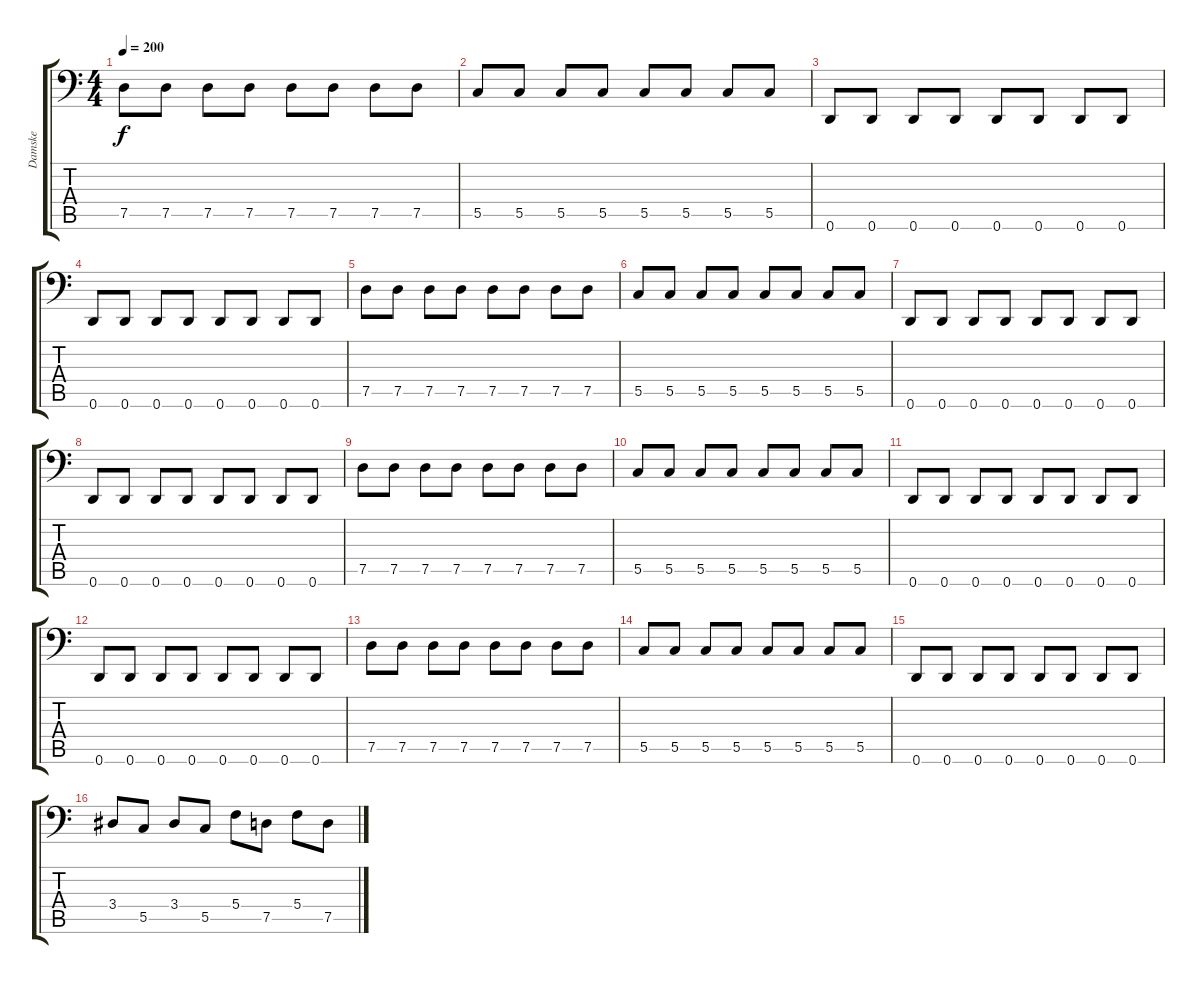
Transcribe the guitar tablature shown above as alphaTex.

\track ("Damske" "Damske") {instrument slapbass1}
\staff {score tabs}
\tuning (D3 A2 F2 C2 G1 D1) {hide}
\ts (4 4)
\tempo 200
\clef f4
\ks c
7.5.8{dy f} 7.5.8 7.5.8 7.5.8 7.5.8 7.5.8 7.5.8 7.5.8 |
5.5.8 5.5.8 5.5.8 5.5.8 5.5.8 5.5.8 5.5.8 5.5.8 |
0.6.8 0.6.8 0.6.8 0.6.8 0.6.8 0.6.8 0.6.8 0.6.8 |
0.6.8 0.6.8 0.6.8 0.6.8 0.6.8 0.6.8 0.6.8 0.6.8 |
7.5.8 7.5.8 7.5.8 7.5.8 7.5.8 7.5.8 7.5.8 7.5.8 |
5.5.8 5.5.8 5.5.8 5.5.8 5.5.8 5.5.8 5.5.8 5.5.8 |
0.6.8 0.6.8 0.6.8 0.6.8 0.6.8 0.6.8 0.6.8 0.6.8 |
0.6.8 0.6.8 0.6.8 0.6.8 0.6.8 0.6.8 0.6.8 0.6.8 |
7.5.8 7.5.8 7.5.8 7.5.8 7.5.8 7.5.8 7.5.8 7.5.8 |
5.5.8 5.5.8 5.5.8 5.5.8 5.5.8 5.5.8 5.5.8 5.5.8 |
0.6.8 0.6.8 0.6.8 0.6.8 0.6.8 0.6.8 0.6.8 0.6.8 |
0.6.8 0.6.8 0.6.8 0.6.8 0.6.8 0.6.8 0.6.8 0.6.8 |
7.5.8 7.5.8 7.5.8 7.5.8 7.5.8 7.5.8 7.5.8 7.5.8 |
5.5.8 5.5.8 5.5.8 5.5.8 5.5.8 5.5.8 5.5.8 5.5.8 |
0.6.8 0.6.8 0.6.8 0.6.8 0.6.8 0.6.8 0.6.8 0.6.8 |
3.4.8 5.5.8 3.4.8 5.5.8 5.4.8 7.5.8 5.4.8 7.5.8
